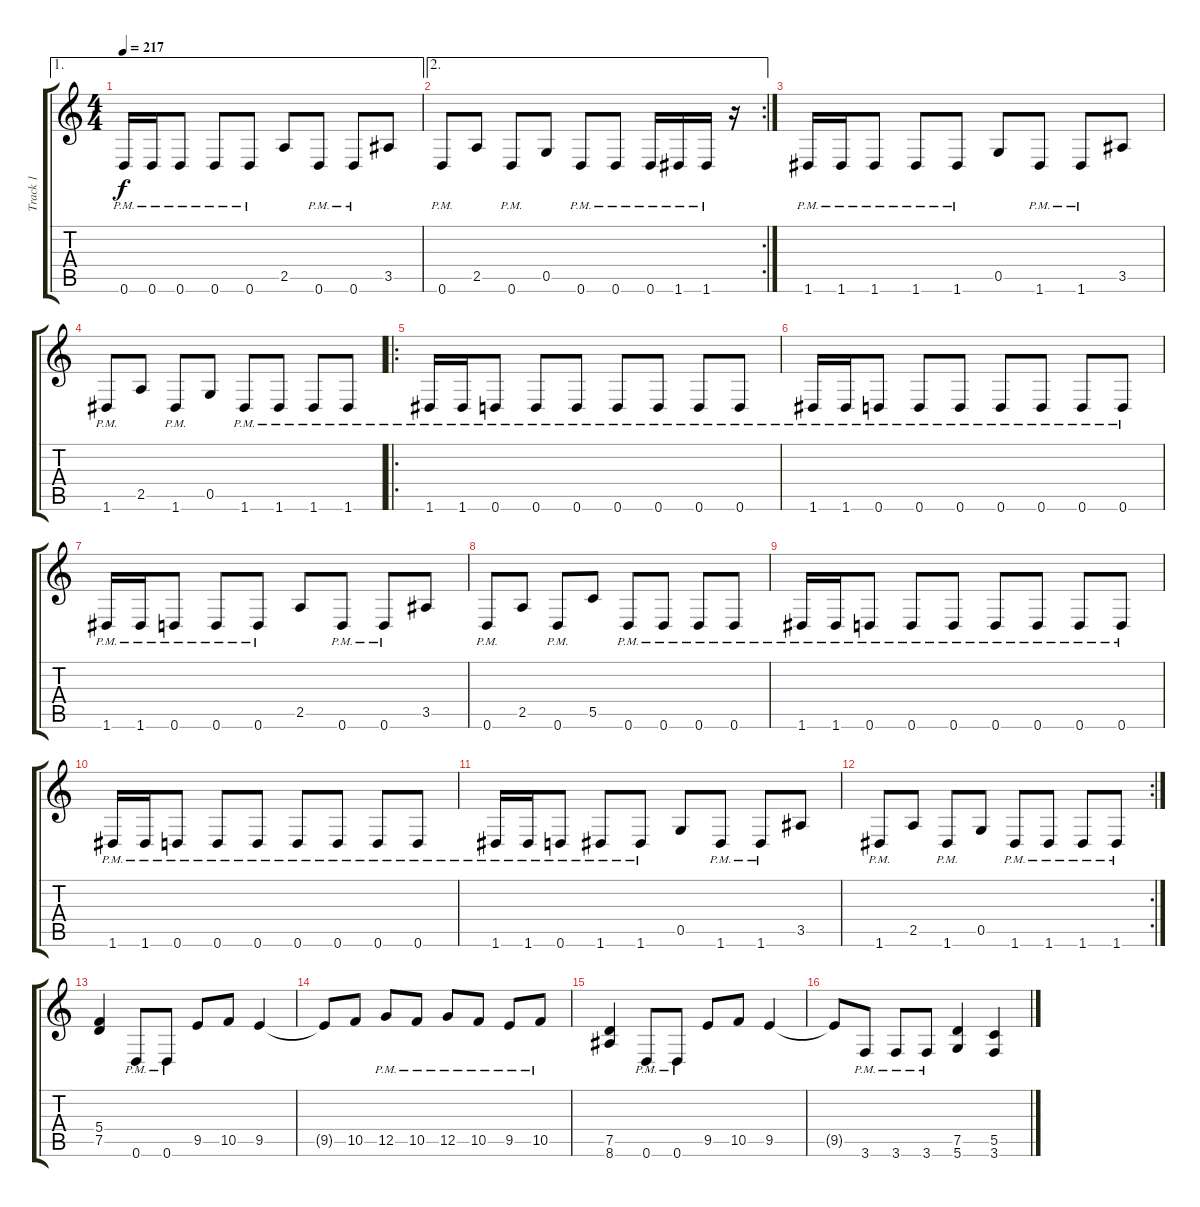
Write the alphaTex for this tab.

\track ("Track 1" "Track 1") {instrument distortionguitar}
\staff {score tabs}
\tuning (D4 A3 F3 C3 G2 D2) {hide}
\ae 1
\ts (4 4)
\tempo 217
\clef g2
\ks c
0.6{pm}.16{dy f} 0.6{pm}.16 0.6{pm}.8 0.6{pm}.8 0.6{pm}.8 2.5.8 0.6{pm}.8 0.6{pm}.8 3.5.8 |
\ae 2
\rc 2
0.6{pm}.8 2.5.8 0.6{pm}.8 0.5.8 0.6{pm}.8 0.6{pm}.8 0.6{pm}.16 1.6{pm}.16 1.6{pm}.16 r.16 |
1.6{pm}.16 1.6{pm}.16 1.6{pm}.8 1.6{pm}.8 1.6{pm}.8 0.5.8 1.6{pm}.8 1.6{pm}.8 3.5.8 |
1.6{pm}.8 2.5.8 1.6{pm}.8 0.5.8 1.6{pm}.8 1.6{pm}.8 1.6{pm}.8 1.6{pm}.8 |
\ro
1.6{pm}.16 1.6{pm}.16 0.6{pm}.8 0.6{pm}.8 0.6{pm}.8 0.6{pm}.8 0.6{pm}.8 0.6{pm}.8 0.6{pm}.8 |
1.6{pm}.16 1.6{pm}.16 0.6{pm}.8 0.6{pm}.8 0.6{pm}.8 0.6{pm}.8 0.6{pm}.8 0.6{pm}.8 0.6{pm}.8 |
1.6{pm}.16 1.6{pm}.16 0.6{pm}.8 0.6{pm}.8 0.6{pm}.8 2.5.8 0.6{pm}.8 0.6{pm}.8 3.5.8 |
0.6{pm}.8 2.5.8 0.6{pm}.8 5.5.8 0.6{pm}.8 0.6{pm}.8 0.6{pm}.8 0.6{pm}.8 |
1.6{pm}.16 1.6{pm}.16 0.6{pm}.8 0.6{pm}.8 0.6{pm}.8 0.6{pm}.8 0.6{pm}.8 0.6{pm}.8 0.6{pm}.8 |
1.6{pm}.16 1.6{pm}.16 0.6{pm}.8 0.6{pm}.8 0.6{pm}.8 0.6{pm}.8 0.6{pm}.8 0.6{pm}.8 0.6{pm}.8 |
1.6{pm}.16 1.6{pm}.16 0.6{pm}.8 1.6{pm}.8 1.6{pm}.8 0.5.8 1.6{pm}.8 1.6{pm}.8 3.5.8 |
\rc 2
1.6{pm}.8 2.5.8 1.6{pm}.8 0.5.8 1.6{pm}.8 1.6{pm}.8 1.6{pm}.8 1.6{pm}.8 |
(5.4 7.5).4 0.6{pm}.8 0.6{pm}.8 9.5.8 10.5.8 9.5.4 |
9.5{t}.8 10.5.8 12.5{pm}.8 10.5{pm}.8 12.5{pm}.8 10.5{pm}.8 9.5{pm}.8 10.5{pm}.8 |
(7.5 8.6).4 0.6{pm}.8 0.6{pm}.8 9.5.8 10.5.8 9.5.4 |
9.5{t}.8 3.6{pm}.8 3.6{pm}.8 3.6{pm}.8 (7.5 5.6).4 (5.5 3.6).4
